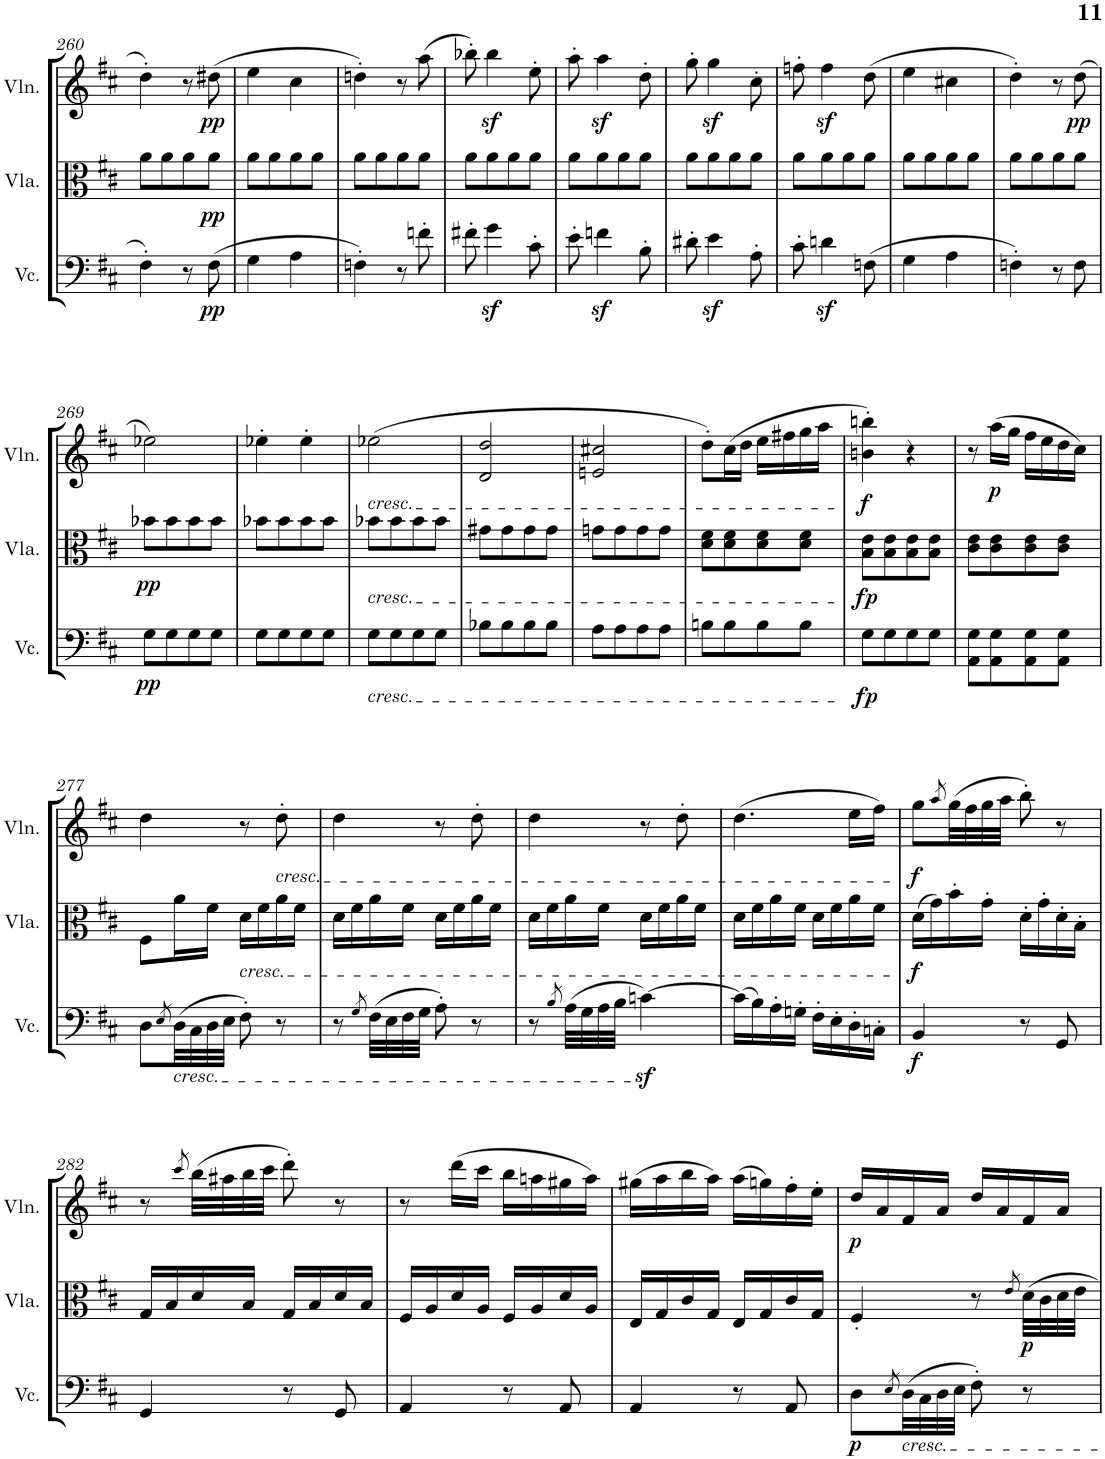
**kern	**dynam	**kern	**dynam	**kern	**dynam
*part3	*part3	*part2	*part2	*part1	*part1
*staff3	*staff3	*staff2	*staff2	*staff1	*staff1
*I"Violoncello	*	*I"Viola	*	*I"Violin	*
*I'Vc.	*	*I'Vla.	*	*I'Vln.	*
!!LO:PB:g=z
*clefF4	*	*clefC3	*	*clefG2	*
*k[f#c#]	*	*k[f#c#]	*	*k[f#c#]	*
*M2/4	*	*M2/4	*	*M2/4	*
=260	=260	=260	=260	=260	=260
4F#'\	.	8a\L	.	4dd'\	.
.	.	8a\	.	.	.
8r	.	8a\	.	8r	.
!	!LO:DY:b	!	!LO:DY:b	!	!LO:DY:b
(8F#\	pp	8a\J	pp	(8dd#X\	pp
=261	=261	=261	=261	=261	=261
4G\	.	8a\L	.	4ee\	.
.	.	8a\	.	.	.
4A\	.	8a\	.	4cc#\	.
.	.	8a\J	.	.	.
=262	=262	=262	=262	=262	=262
4Fn'\)	.	8a\L	.	4ddn'\)	.
.	.	8a\	.	.	.
8r	.	8a\	.	8r	.
8fn'\	.	8a\J	.	(8aa\	.
=263	=263	=263	=263	=263	=263
8f#X'\	.	8a\L	.	8bb-X'\)	.
4gz<\	.	8a\	.	4bb-z<\	.
.	.	8a\	.	.	.
8c#'\	.	8a\J	.	8ee'\	.
=264	=264	=264	=264	=264	=264
8e'\	.	8a\L	.	8aa'\	.
4fnz<\	.	8a\	.	4aaz<\	.
.	.	8a\	.	.	.
8B'\	.	8a\J	.	8dd'\	.
=265	=265	=265	=265	=265	=265
8d#X'\	.	8a\L	.	8gg'\	.
4ez<\	.	8a\	.	4ggz<\	.
.	.	8a\	.	.	.
8A'\	.	8a\J	.	8cc#'\	.
=266	=266	=266	=266	=266	=266
8c#'\	.	8a\L	.	8ffn'\	.
4dnz<\	.	8a\	.	4ffz<\	.
.	.	8a\	.	.	.
(8Fn\	.	8a\J	.	(8dd\	.
=267	=267	=267	=267	=267	=267
4G\	.	8a\L	.	4ee\	.
.	.	8a\	.	.	.
4A\	.	8a\	.	4cc#X\	.
.	.	8a\J	.	.	.
=268	=268	=268	=268	=268	=268
4Fn'\)	.	8a\L	.	4dd'\)	.
.	.	8a\	.	.	.
8r	.	8a\	.	8r	.
!	!	!	!	!	!LO:DY:b
8F\	.	8a\J	.	(8dd\	pp
!!LO:LB:g=z
=269	=269	=269	=269	=269	=269
!	!LO:DY:b	!	!LO:DY:b	!	!
8G\L	pp	8b-X\L	pp	2ee-X\)	.
8G\	.	8b-\	.	.	.
8G\	.	8b-\	.	.	.
8G\J	.	8b-\J	.	.	.
=270	=270	=270	=270	=270	=270
8G\L	.	8b-X\L	.	4ee-X'\	.
8G\	.	8b-\	.	.	.
8G\	.	8b-\	.	4ee-'\	.
8G\J	.	8b-\J	.	.	.
=271	=271	=271	=271	=271	=271
!	!	!	!	!LO:TX:b:i:t=cresc.	!
!	!	!LO:TX:b:i:t=cresc.	!	!	!
!LO:TX:b:i:t=cresc.	!	!	!	!	!
8G\L	.	8b-X\L	.	(2ee-X\	.
8G\	.	8b-\	.	.	.
8G\	.	8b-\	.	.	.
8G\J	.	8b-\J	.	.	.
=272	=272	=272	=272	=272	=272
8B-X\L	.	8g#X\L	.	2d/ 2dd/	.
8B-\	.	8g#\	.	.	.
8B-\	.	8g#\	.	.	.
8B-\J	.	8g#\J	.	.	.
=273	=273	=273	=273	=273	=273
8A\L	.	8gn\L	.	2en/ 2cc#X/	.
8A\	.	8g\	.	.	.
8A\	.	8g\	.	.	.
8A\J	.	8g\J	.	.	.
=274	=274	=274	=274	=274	=274
8Bn\L	.	8d\ 8f#\L	.	8dd'\L)	.
8B\	.	8d\ 8f#\	.	(16cc#\L	.
.	.	.	.	16dd\JJ	.
8B\	.	8d\ 8f#\	.	16ee\LL	.
.	.	.	.	16ff#X\	.
8B\J	.	8d\ 8f#\J	.	16gg\	.
.	.	.	.	16aa\JJ	.
=275	=275	=275	=275	=275	=275
!	!LO:DY:b	!	!LO:DY:b	!	!LO:DY:b
8G\L	fp	8B\ 8e\L	fp	4bn\' 4bbn\')	f
8G\	.	8B\ 8e\	.	.	.
8G\	.	8B\ 8e\	.	4r	.
8G\J	.	8B\ 8e\J	.	.	.
=276	=276	=276	=276	=276	=276
8AA\ 8G\L	.	8c#\ 8e\L	.	8r	.
!	!	!	!	!	!LO:DY:b
8AA\ 8G\	.	8c#\ 8e\	.	(16aa\LL	p
.	.	.	.	16gg\JJ	.
8AA\ 8G\	.	8c#\ 8e\	.	16ff#\LL	.
.	.	.	.	16ee\	.
8AA\ 8G\J	.	8c#\ 8e\J	.	16dd\	.
.	.	.	.	16cc#\JJ)	.
!!LO:LB:g=z
=277	=277	=277	=277	=277	=277
8D\L	.	8F#\L	.	4dd\	.
8qE/	.	.	.	.	.
!LO:TX:b:i:t=cresc.	!	!	!	!	!
(32D\LL	.	16a\L	.	.	.
32C#\	.	.	.	.	.
32D\	.	16f#\JJ	.	.	.
32E\JJJ	.	.	.	.	.
!	!	!LO:TX:b:i:t=cresc.	!	!	!
8F#'\)	.	16d\LL	.	8r	.
.	.	16f#\	.	.	.
!	!	!	!	!LO:TX:b:i:t=cresc.	!
8r	.	16a\	.	8dd'\	.
.	.	16f#\JJ	.	.	.
=278	=278	=278	=278	=278	=278
8r	.	16d\LL	.	4dd\	.
.	.	16f#\	.	.	.
8qG/	.	.	.	.	.
(32F#\LLL	.	16a\	.	.	.
32E\	.	.	.	.	.
32F#\	.	16f#\JJ	.	.	.
32G\JJJ	.	.	.	.	.
8A'\)	.	16d\LL	.	8r	.
.	.	16f#\	.	.	.
8r	.	16a\	.	8dd'\	.
.	.	16f#\JJ	.	.	.
=279	=279	=279	=279	=279	=279
8r	.	16d\LL	.	4dd\	.
.	.	16f#\	.	.	.
8qB/	.	.	.	.	.
(32A\LLL	.	16a\	.	.	.
32G\	.	.	.	.	.
32A\	.	16f#\JJ	.	.	.
32B\JJJ	.	.	.	.	.
[4cnz<\)	.	16d\LL	.	8r	.
.	.	16f#\	.	.	.
.	.	16a\	.	8dd'\	.
.	.	16f#\JJ	.	.	.
=280	=280	=280	=280	=280	=280
(16c\LL]	.	16d\LL	.	(4.dd\	.
16B\)	.	16f#\	.	.	.
16A'\	.	16a\	.	.	.
16Gn'\JJ	.	16f#\JJ	.	.	.
16F#'\LL	.	16d\LL	.	.	.
16E'\	.	16f#\	.	.	.
16D'\	.	16a\	.	16ee\LL	.
16Cn'\JJ	.	16f#\JJ	.	16ff#\JJ)	.
=281	=281	=281	=281	=281	=281
!	!LO:DY:b	!	!LO:DY:b	!	!LO:DY:b
4BB/	f	(16d\LL	f	8gg\L	f
.	.	16g\)	.	.	.
.	.	.	.	8qaa/	.
.	.	16b'\	.	(32gg\LL	.
.	.	.	.	32ff#\	.
.	.	16g'\JJ	.	32gg\	.
.	.	.	.	32aa\JJJ	.
8r	.	16d'\LL	.	8bb'\)	.
.	.	16g'\	.	.	.
8GG/	.	16d'\	.	8r	.
.	.	16B'\JJ	.	.	.
!!LO:LB:g=z
=282	=282	=282	=282	=282	=282
4GG/	.	16G/LL	.	8r	.
.	.	16B/	.	.	.
.	.	.	.	8qccc#/	.
.	.	16d/	.	(32bb\LLL	.
.	.	.	.	32aa#X\	.
.	.	16B/JJ	.	32bb\	.
.	.	.	.	32ccc#\JJJ	.
8r	.	16G/LL	.	8ddd'\)	.
.	.	16B/	.	.	.
8GG/	.	16d/	.	8r	.
.	.	16B/JJ	.	.	.
=283	=283	=283	=283	=283	=283
4AA/	.	16F#/LL	.	8r	.
.	.	16A/	.	.	.
.	.	16d/	.	(16ddd\LL	.
.	.	16A/JJ	.	16ccc#\JJ	.
8r	.	16F#/LL	.	16bb\LL	.
.	.	16A/	.	16aan\	.
8AA/	.	16d/	.	16gg#X\	.
.	.	16A/JJ	.	16aa\JJ)	.
=284	=284	=284	=284	=284	=284
4AA/	.	16E/LL	.	(16gg#X\LL	.
.	.	16G/	.	16aa\	.
.	.	16c#/	.	16bb\	.
.	.	16G/JJ	.	16aa\JJ)	.
8r	.	16E/LL	.	(16aa\LL	.
.	.	16G/	.	16ggn\)	.
8AA/	.	16c#/	.	16ff#'\	.
.	.	16G/JJ	.	16ee'\JJ	.
=285	=285	=285	=285	=285	=285
!	!LO:DY:b	!	!	!	!LO:DY:b
8D\L	p	4F#'/	.	16dd/LL	p
.	.	.	.	16a/	.
8qE/	.	.	.	.	.
!LO:TX:b:i:t=cresc.	!	!	!	!	!
(32D\LL	.	.	.	16f#/	.
32C#\	.	.	.	.	.
32D\	.	.	.	16a/JJ	.
32E\JJJ	.	.	.	.	.
8F#'\)	.	8r	.	16dd/LL	.
.	.	.	.	16a/	.
.	.	8qe/	.	.	.
!	!	!	!LO:DY:b	!	!
8r	.	32d\LLL	p	16f#/	.
.	.	32c#\	.	.	.
.	.	32d\	.	16a/JJ	.
.	.	32e\JJJ	.	.	.
=	=	=	=	=	=
*-	*-	*-	*-	*-	*-
